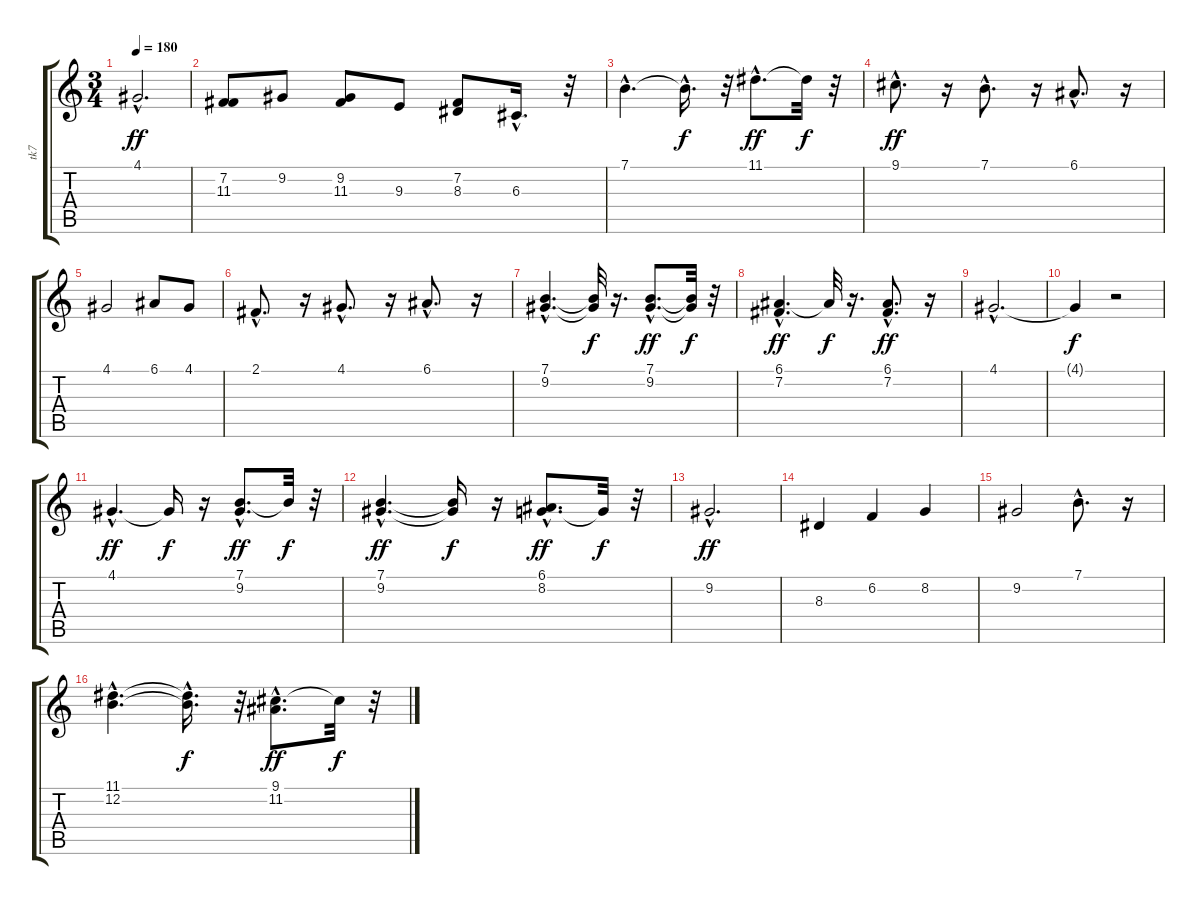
\track ("tk7" "tk7") {instrument reedorgan}
\staff {score tabs}
\tuning (E4 B3 G3 D3 A2 E2) {hide}
\ts (3 4)
\tempo 180
\clef g2
\ks c
4.1{hac}.2{d dy ff} |
(7.2 11.3).8 9.2.8 (9.2 11.3).8 9.3.8 (7.2 8.3).8 6.3{hac}.16{d} r.32 |
7.1{hac}.4{d} 7.1{hac t}.16{d dy f} r.32 11.1{hac}.8{d dy ff} 11.1{t}.32{dy f} r.32 |
9.1{hac}.8{d dy ff} r.16 7.1{hac}.8{d} r.16 6.1{hac}.8{d} r.16 |
4.1.2 6.1.8 4.1.8 |
2.1{hac}.8{d} r.16 4.1{hac}.8{d} r.16 6.1{hac}.8{d} r.16 |
(7.1{hac} 9.2{hac}).4{d} (7.1{t} 9.2{t}).32{dy f} r.16{d} (7.1{hac} 9.2{hac}).8{d dy ff} (7.1{t} 9.2{t}).32{dy f} r.32 |
(6.1{hac} 7.2{hac}).4{d dy ff} 6.1{t}.32{dy f} r.16{d} (6.1{hac} 7.2{hac}).8{d dy ff} r.16 |
4.1{hac}.2{d} |
4.1{t}.4{dy f} r.2 |
4.1{hac}.4{d dy ff} 4.1{t}.16{dy f} r.16 (7.1{hac} 9.2{hac}).8{d dy ff} 7.1{t}.32{dy f} r.32 |
(7.1{hac} 9.2{hac}).4{d dy ff} (7.1{t} 9.2{t}).16{dy f} r.16 (6.1{hac} 8.2{hac}).8{d dy ff} 8.2{t}.32{dy f} r.32 |
9.2{hac}.2{d dy ff} |
8.3.4 6.2.4 8.2.4 |
9.2.2 7.1{hac}.8{d} r.16 |
(11.1{hac} 12.2{hac}).4{d} (11.1{t} 12.2{hac t}).16{d dy f} r.32 (9.1{hac} 11.2{hac}).8{d dy ff} 9.1{t}.32{dy f} r.32
